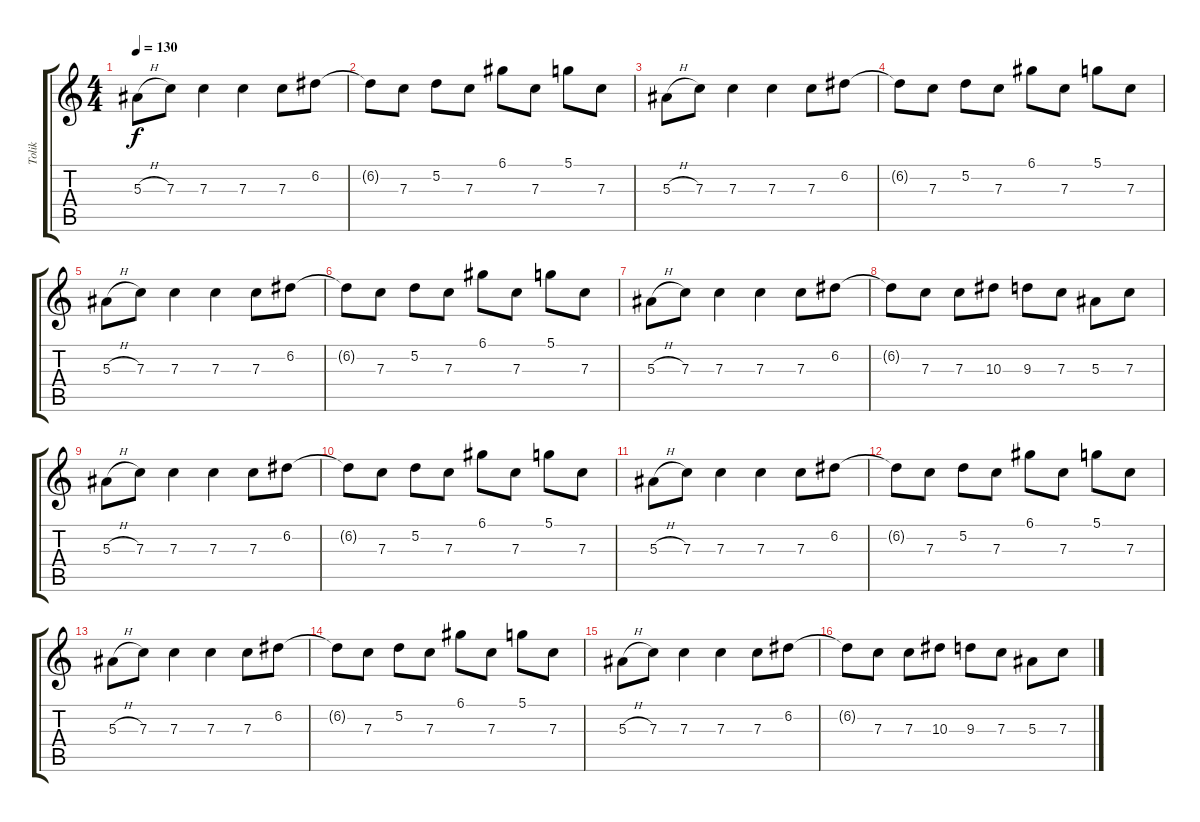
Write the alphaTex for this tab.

\track ("Tolik" "Tolik") {instrument distortionguitar}
\staff {score tabs}
\tuning (D4 A3 F3 C3 G2 C2) {hide}
\ts (4 4)
\tempo 130
\clef g2
\ks c
5.3{h}.8{dy f} 7.3.8 7.3.4 7.3.4 7.3.8 6.2.8 |
6.2{t}.8 7.3.8 5.2.8 7.3.8 6.1.8 7.3.8 5.1.8 7.3.8 |
5.3{h}.8 7.3.8 7.3.4 7.3.4 7.3.8 6.2.8 |
6.2{t}.8 7.3.8 5.2.8 7.3.8 6.1.8 7.3.8 5.1.8 7.3.8 |
5.3{h}.8 7.3.8 7.3.4 7.3.4 7.3.8 6.2.8 |
6.2{t}.8 7.3.8 5.2.8 7.3.8 6.1.8 7.3.8 5.1.8 7.3.8 |
5.3{h}.8 7.3.8 7.3.4 7.3.4 7.3.8 6.2.8 |
6.2{t}.8 7.3.8 7.3.8 10.3.8 9.3.8 7.3.8 5.3.8 7.3.8 |
5.3{h}.8 7.3.8 7.3.4 7.3.4 7.3.8 6.2.8 |
6.2{t}.8 7.3.8 5.2.8 7.3.8 6.1.8 7.3.8 5.1.8 7.3.8 |
5.3{h}.8 7.3.8 7.3.4 7.3.4 7.3.8 6.2.8 |
6.2{t}.8 7.3.8 5.2.8 7.3.8 6.1.8 7.3.8 5.1.8 7.3.8 |
5.3{h}.8 7.3.8 7.3.4 7.3.4 7.3.8 6.2.8 |
6.2{t}.8 7.3.8 5.2.8 7.3.8 6.1.8 7.3.8 5.1.8 7.3.8 |
5.3{h}.8 7.3.8 7.3.4 7.3.4 7.3.8 6.2.8 |
6.2{t}.8 7.3.8 7.3.8 10.3.8 9.3.8 7.3.8 5.3.8 7.3.8
